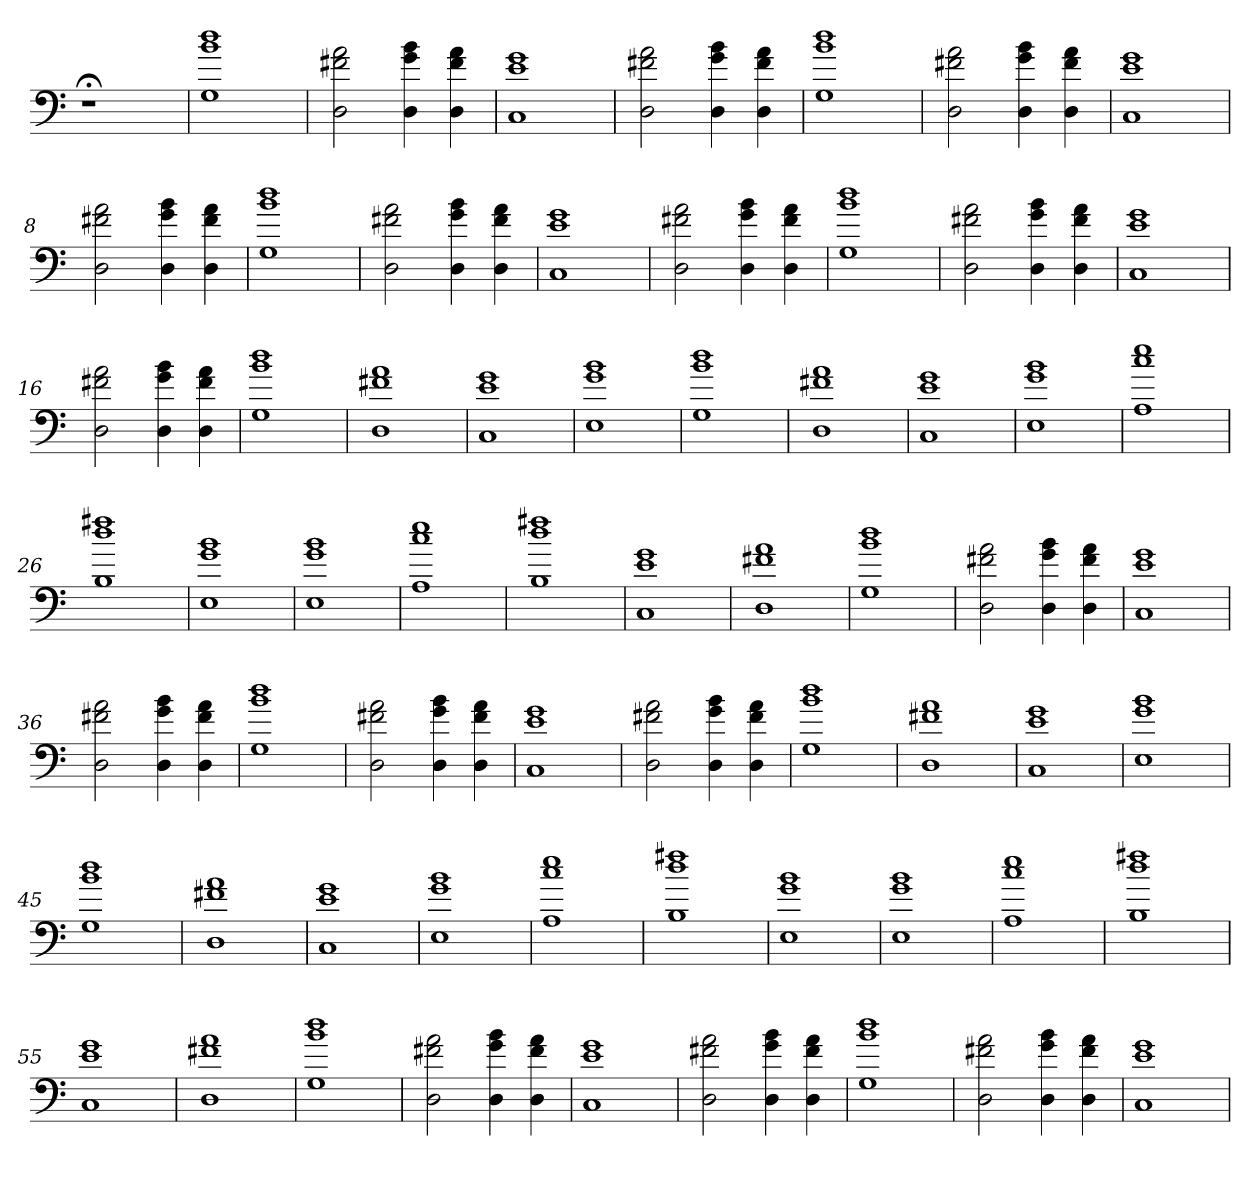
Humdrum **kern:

**kern
*part1
*staff1
=
1r;<
=1
1G 1b 1dd
=2
2D 2f#X 2a
4D 4g 4b
4D 4f# 4a
=3
1C 1e 1g
=4
2D 2f#X 2a
4D 4g 4b
4D 4f# 4a
=5
1G 1b 1dd
=6
2D 2f#X 2a
4D 4g 4b
4D 4f# 4a
=7
1C 1e 1g
=8
2D 2f#X 2a
4D 4g 4b
4D 4f# 4a
=9
1G 1b 1dd
=10
2D 2f#X 2a
4D 4g 4b
4D 4f# 4a
=11
1C 1e 1g
=12
2D 2f#X 2a
4D 4g 4b
4D 4f# 4a
=13
1G 1b 1dd
=14
2D 2f#X 2a
4D 4g 4b
4D 4f# 4a
=15
1C 1e 1g
=16
2D 2f#X 2a
4D 4g 4b
4D 4f# 4a
=17
1G 1b 1dd
=18
1D 1f#X 1a
=19
1C 1e 1g
=20
1E 1g 1b
=21
1G 1b 1dd
=22
1D 1f#X 1a
=23
1C 1e 1g
=24
1E 1g 1b
=25
1A 1cc 1ee
=26
1B 1dd 1ff#X
=27
1E 1g 1b
=28
1E 1g 1b
=29
1A 1cc 1ee
=30
1B 1dd 1ff#X
=31
1C 1e 1g
=32
1D 1f#X 1a
=33
1G 1b 1dd
=34
2D 2f#X 2a
4D 4g 4b
4D 4f# 4a
=35
1C 1e 1g
=36
2D 2f#X 2a
4D 4g 4b
4D 4f# 4a
=37
1G 1b 1dd
=38
2D 2f#X 2a
4D 4g 4b
4D 4f# 4a
=39
1C 1e 1g
=40
2D 2f#X 2a
4D 4g 4b
4D 4f# 4a
=41
1G 1b 1dd
=42
1D 1f#X 1a
=43
1C 1e 1g
=44
1E 1g 1b
=45
1G 1b 1dd
=46
1D 1f#X 1a
=47
1C 1e 1g
=48
1E 1g 1b
=49
1A 1cc 1ee
=50
1B 1dd 1ff#X
=51
1E 1g 1b
=52
1E 1g 1b
=53
1A 1cc 1ee
=54
1B 1dd 1ff#X
=55
1C 1e 1g
=56
1D 1f#X 1a
=57
1G 1b 1dd
=58
2D 2f#X 2a
4D 4g 4b
4D 4f# 4a
=59
1C 1e 1g
=60
2D 2f#X 2a
4D 4g 4b
4D 4f# 4a
=61
1G 1b 1dd
=62
2D 2f#X 2a
4D 4g 4b
4D 4f# 4a
=63
1C 1e 1g
=
*-
